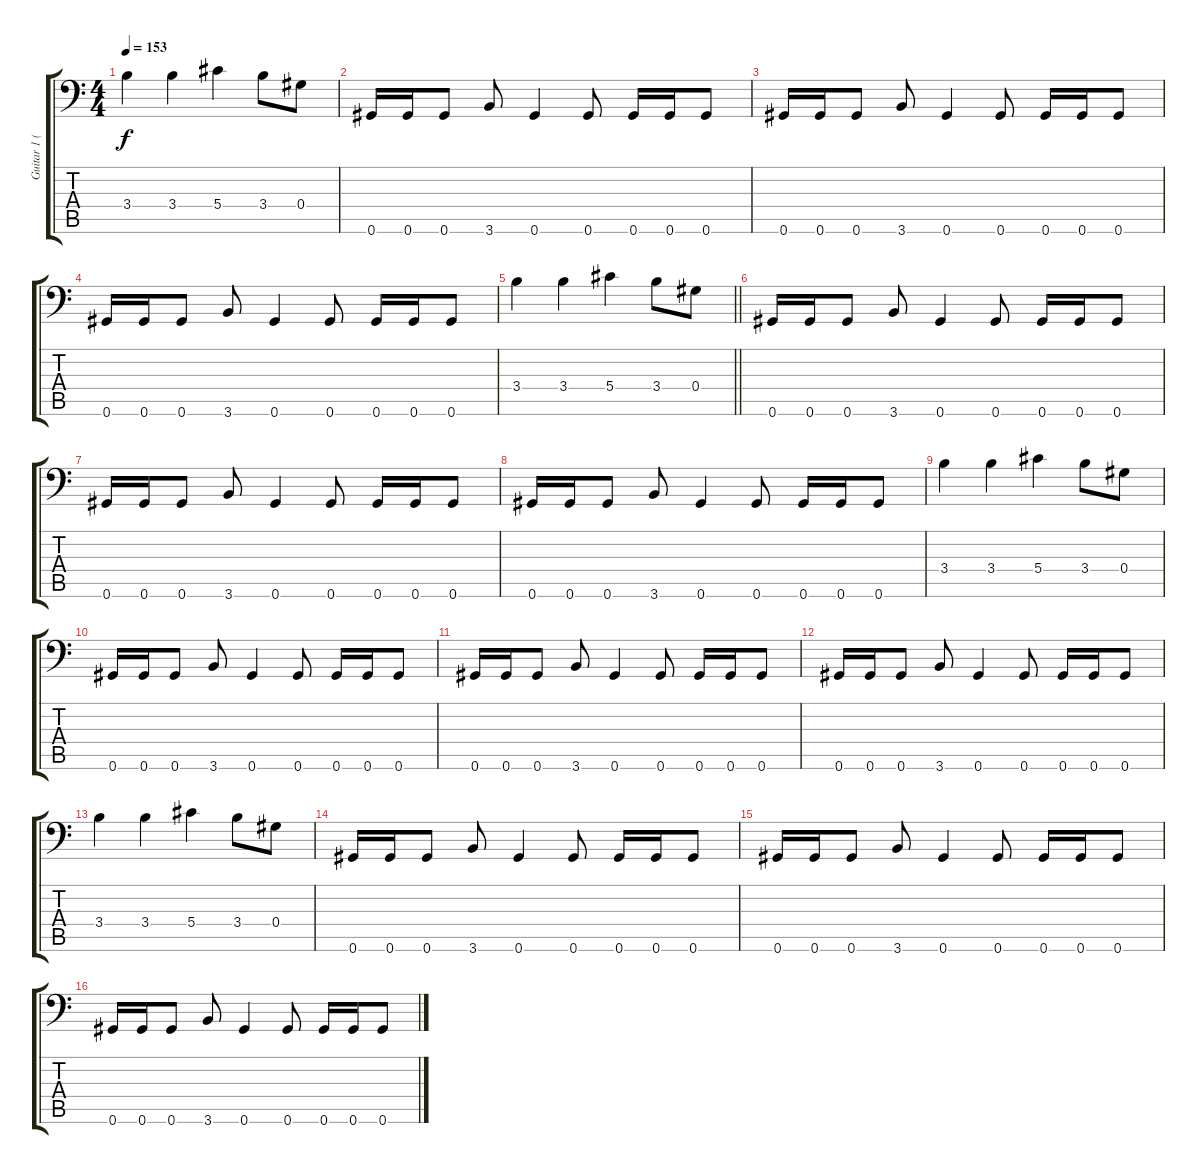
\track ("Guitar 1 (James)" "Guitar 1 (") {instrument distortionguitar}
\staff {score tabs}
\tuning (Bb3 F3 Db3 Ab2 Eb2 Ab1) {hide}
\ts (4 4)
\tempo 153
\clef f4
\ks c
3.4.4{dy f instrument electricguitarjazz} 3.4.4 5.4.4 3.4.8 0.4.8 |
0.6.16{instrument distortionguitar} 0.6.16 0.6.8 3.6.8 0.6.4 0.6.8 0.6.16 0.6.16 0.6.8 |
0.6.16 0.6.16 0.6.8 3.6.8 0.6.4 0.6.8 0.6.16 0.6.16 0.6.8 |
0.6.16 0.6.16 0.6.8 3.6.8 0.6.4 0.6.8 0.6.16 0.6.16 0.6.8 |
\barLineRight lightlight
3.4.4{instrument electricguitarjazz} 3.4.4 5.4.4 3.4.8 0.4.8 |
0.6.16{instrument distortionguitar} 0.6.16 0.6.8 3.6.8 0.6.4 0.6.8 0.6.16 0.6.16 0.6.8 |
0.6.16 0.6.16 0.6.8 3.6.8 0.6.4 0.6.8 0.6.16 0.6.16 0.6.8 |
0.6.16 0.6.16 0.6.8 3.6.8 0.6.4 0.6.8 0.6.16 0.6.16 0.6.8 |
3.4.4 3.4.4 5.4.4 3.4.8 0.4.8 |
0.6.16 0.6.16 0.6.8 3.6.8 0.6.4 0.6.8 0.6.16 0.6.16 0.6.8 |
0.6.16 0.6.16 0.6.8 3.6.8 0.6.4 0.6.8 0.6.16 0.6.16 0.6.8 |
0.6.16 0.6.16 0.6.8 3.6.8 0.6.4 0.6.8 0.6.16 0.6.16 0.6.8 |
3.4.4 3.4.4 5.4.4 3.4.8 0.4.8 |
0.6.16 0.6.16 0.6.8 3.6.8 0.6.4 0.6.8 0.6.16 0.6.16 0.6.8 |
0.6.16 0.6.16 0.6.8 3.6.8 0.6.4 0.6.8 0.6.16 0.6.16 0.6.8 |
0.6.16 0.6.16 0.6.8 3.6.8 0.6.4 0.6.8 0.6.16 0.6.16 0.6.8
